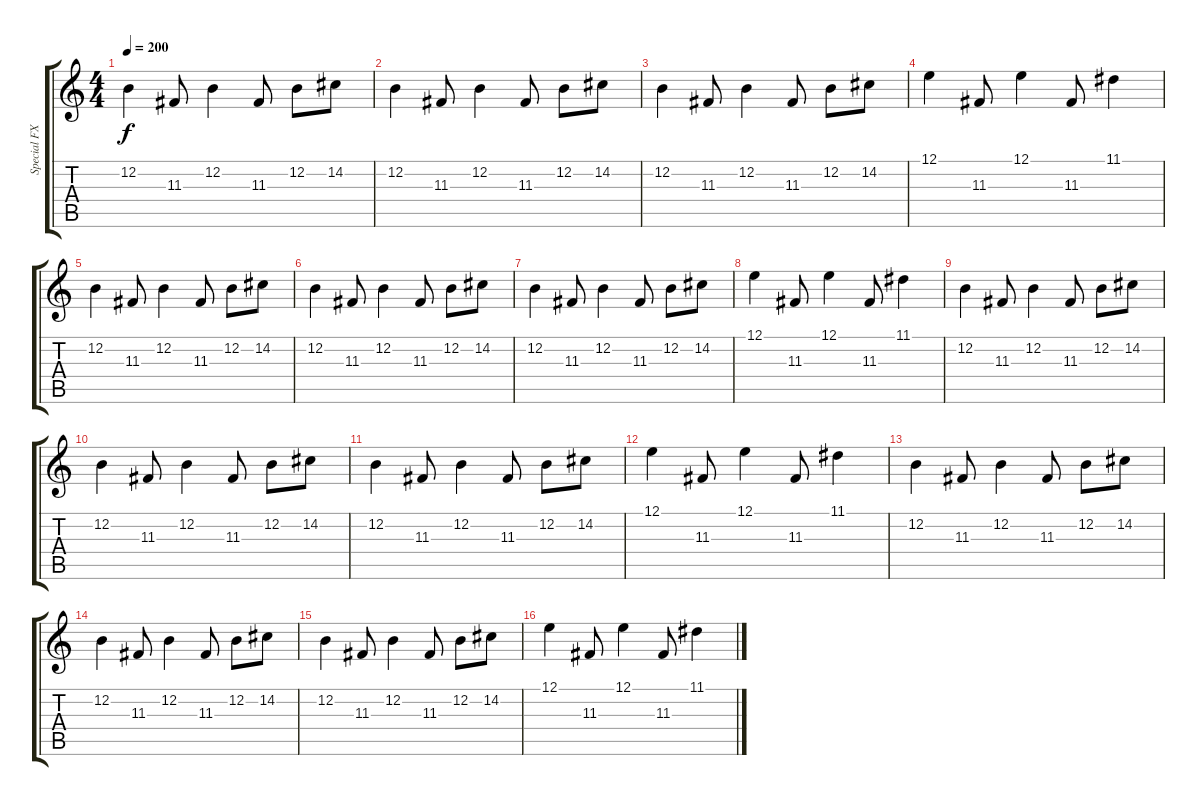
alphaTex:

\track ("Special FX" "Special FX") {instrument pad3polysynth}
\staff {score tabs}
\tuning (E4 B3 G3 D3 A2 E2) {hide}
\ts (4 4)
\tempo 200
\clef g2
\ks c
12.2.4{dy f} 11.3.8 12.2.4 11.3.8 12.2.8 14.2.8 |
12.2.4 11.3.8 12.2.4 11.3.8 12.2.8 14.2.8 |
12.2.4 11.3.8 12.2.4 11.3.8 12.2.8 14.2.8 |
12.1.4 11.3.8 12.1.4 11.3.8 11.1.4 |
12.2.4 11.3.8 12.2.4 11.3.8 12.2.8 14.2.8 |
12.2.4 11.3.8 12.2.4 11.3.8 12.2.8 14.2.8 |
12.2.4 11.3.8 12.2.4 11.3.8 12.2.8 14.2.8 |
12.1.4 11.3.8 12.1.4 11.3.8 11.1.4 |
12.2.4 11.3.8 12.2.4 11.3.8 12.2.8 14.2.8 |
12.2.4 11.3.8 12.2.4 11.3.8 12.2.8 14.2.8 |
12.2.4 11.3.8 12.2.4 11.3.8 12.2.8 14.2.8 |
12.1.4 11.3.8 12.1.4 11.3.8 11.1.4 |
12.2.4 11.3.8 12.2.4 11.3.8 12.2.8 14.2.8 |
12.2.4 11.3.8 12.2.4 11.3.8 12.2.8 14.2.8 |
12.2.4 11.3.8 12.2.4 11.3.8 12.2.8 14.2.8 |
12.1.4 11.3.8 12.1.4 11.3.8 11.1.4
